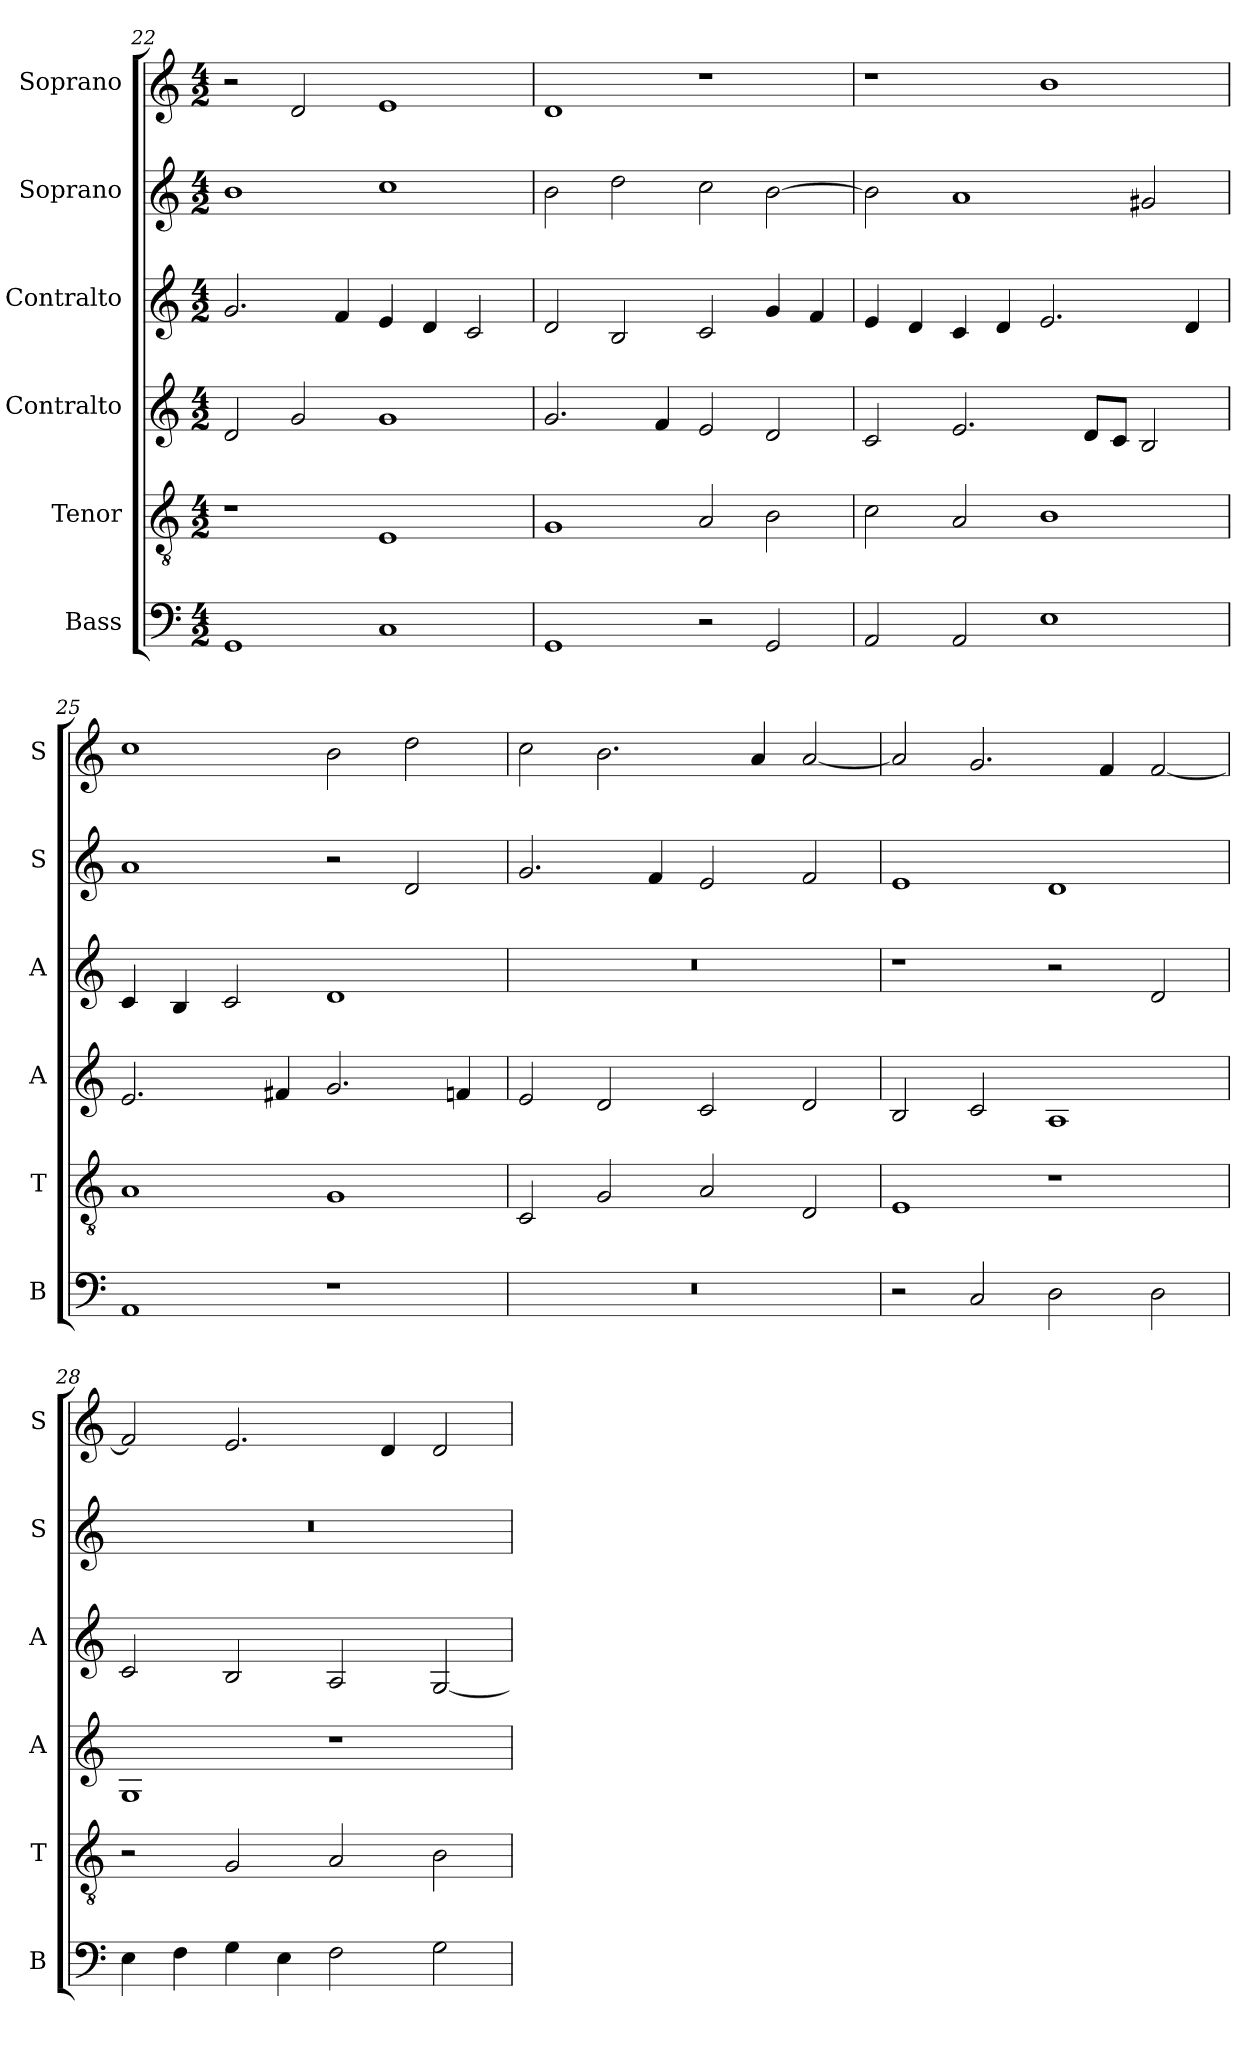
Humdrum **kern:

**kern	**kern	**kern	**kern	**kern	**kern
*part6	*part5	*part4	*part3	*part2	*part1
*staff6	*staff5	*staff4	*staff3	*staff2	*staff1
*I"Bass	*I"Tenor	*I"Contralto	*I"Contralto	*I"Soprano	*I"Soprano
*I'B	*I'T	*I'A	*I'A	*I'S	*I'S
*clefF4	*clefGv2	*clefG2	*clefG2	*clefG2	*clefG2
*k[]	*k[]	*k[]	*k[]	*k[]	*k[]
*E:phr	*E:phr	*E:phr	*E:phr	*E:phr	*E:phr
*M4/2	*M4/2	*M4/2	*M4/2	*M4/2	*M4/2
=22	=22	=22	=22	=22	=22
1GG	1r	2d	2.g	1b	2r
.	.	2g	.	.	2d
.	.	.	4f	.	.
1C	1E	1g	4e	1cc	1e
.	.	.	4d	.	.
.	.	.	2c	.	.
=23	=23	=23	=23	=23	=23
1GG	1G	2.g	2d	2b	1d
.	.	.	2B	2dd	.
.	.	4f	.	.	.
2r	2A	2e	2c	2cc	1r
2GG	2B	2d	4g	[2b	.
.	.	.	4f	.	.
=24	=24	=24	=24	=24	=24
2AA	2c	2c	4e	2b]	1r
.	.	.	4d	.	.
2AA	2A	2.e	4c	1a	.
.	.	.	4d	.	.
1E	1B	.	2.e	.	1b
.	.	8d/L	.	.	.
.	.	8c/J	.	.	.
.	.	2B	.	2g#X	.
.	.	.	4d	.	.
=25	=25	=25	=25	=25	=25
1AA	1A	2.e	4c	1a	1cc
.	.	.	4B	.	.
.	.	.	2c	.	.
.	.	4f#X	.	.	.
1r	1G	2.g	1d	2r	2b
.	.	.	.	2d	2dd
.	.	4fn	.	.	.
=26	=26	=26	=26	=26	=26
0r	2C	2e	0r	2.g	2cc
.	2G	2d	.	.	2.b
.	.	.	.	4f	.
.	2A	2c	.	2e	.
.	.	.	.	.	4a
.	2D	2d	.	2f	[2a
=27	=27	=27	=27	=27	=27
2r	1E	2B	1r	1e	2a]
2C	.	2c	.	.	2.g
2D	1r	1A	2r	1d	.
.	.	.	.	.	4f
2D	.	.	2d	.	[2f
=28	=28	=28	=28	=28	=28
4E	2r	1G	2c	0r	2f]
4F	.	.	.	.	.
4G	2G	.	2B	.	2.e
4E	.	.	.	.	.
2F	2A	1r	2A	.	.
.	.	.	.	.	4d
2G	2B	.	[2G	.	2d
=	=	=	=	=	=
*-	*-	*-	*-	*-	*-
